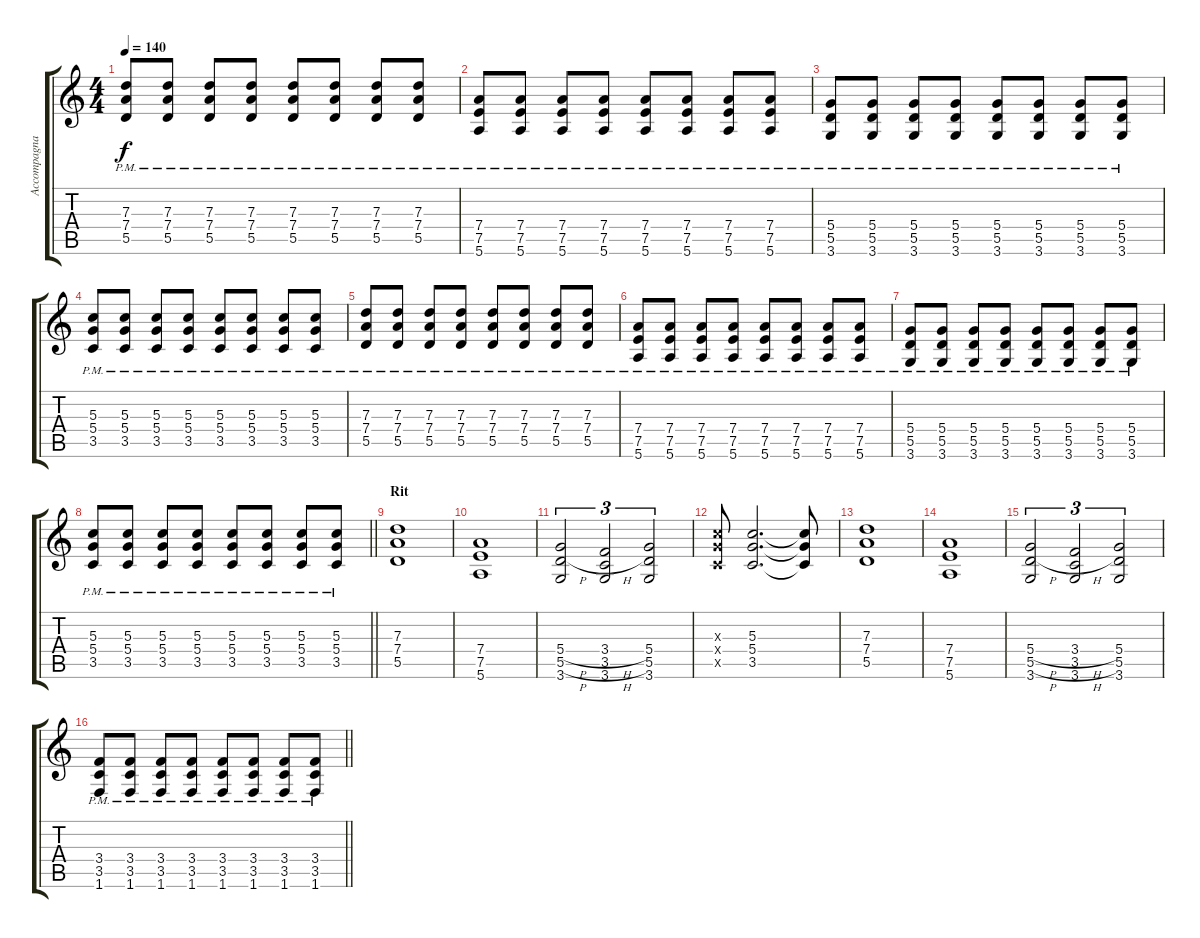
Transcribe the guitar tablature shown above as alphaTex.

\track ("Accompagnamento" "Accompagna") {instrument overdrivenguitar}
\staff {score tabs}
\tuning (E4 B3 G3 D3 A2 E2) {hide}
\ts (4 4)
\tempo 140
\clef g2
\ks c
(7.3{pm} 7.4{pm} 5.5{pm}).8{dy f} (7.3{pm} 7.4{pm} 5.5{pm}).8 (7.3{pm} 7.4{pm} 5.5{pm}).8 (7.3{pm} 7.4{pm} 5.5{pm}).8 (7.3{pm} 7.4{pm} 5.5{pm}).8 (7.3{pm} 7.4{pm} 5.5{pm}).8 (7.3{pm} 7.4{pm} 5.5{pm}).8 (7.3{pm} 7.4{pm} 5.5{pm}).8 |
(7.4{pm} 7.5{pm} 5.6{pm}).8 (7.4{pm} 7.5{pm} 5.6{pm}).8 (7.4{pm} 7.5{pm} 5.6{pm}).8 (7.4{pm} 7.5{pm} 5.6{pm}).8 (7.4{pm} 7.5{pm} 5.6{pm}).8 (7.4{pm} 7.5{pm} 5.6{pm}).8 (7.4{pm} 7.5{pm} 5.6{pm}).8 (7.4{pm} 7.5{pm} 5.6{pm}).8 |
(5.4{pm} 5.5 3.6).8 (5.4{pm} 5.5 3.6).8 (5.4{pm} 5.5 3.6).8 (5.4{pm} 5.5 3.6).8 (5.4{pm} 5.5 3.6).8 (5.4{pm} 5.5 3.6).8 (5.4{pm} 5.5 3.6).8 (5.4{pm} 5.5 3.6).8 |
(5.3{pm} 5.4{pm} 3.5{pm}).8 (5.3{pm} 5.4{pm} 3.5{pm}).8 (5.3{pm} 5.4{pm} 3.5{pm}).8 (5.3{pm} 5.4{pm} 3.5{pm}).8 (5.3{pm} 5.4{pm} 3.5{pm}).8 (5.3{pm} 5.4{pm} 3.5{pm}).8 (5.3{pm} 5.4{pm} 3.5{pm}).8 (5.3{pm} 5.4{pm} 3.5{pm}).8 |
(7.3{pm} 7.4{pm} 5.5{pm}).8 (7.3{pm} 7.4{pm} 5.5{pm}).8 (7.3{pm} 7.4{pm} 5.5{pm}).8 (7.3{pm} 7.4{pm} 5.5{pm}).8 (7.3{pm} 7.4{pm} 5.5{pm}).8 (7.3{pm} 7.4{pm} 5.5{pm}).8 (7.3{pm} 7.4{pm} 5.5{pm}).8 (7.3{pm} 7.4{pm} 5.5{pm}).8 |
(7.4{pm} 7.5{pm} 5.6{pm}).8 (7.4{pm} 7.5{pm} 5.6{pm}).8 (7.4{pm} 7.5{pm} 5.6{pm}).8 (7.4{pm} 7.5{pm} 5.6{pm}).8 (7.4{pm} 7.5{pm} 5.6{pm}).8 (7.4{pm} 7.5{pm} 5.6{pm}).8 (7.4{pm} 7.5{pm} 5.6{pm}).8 (7.4{pm} 7.5{pm} 5.6{pm}).8 |
(5.4{pm} 5.5 3.6).8 (5.4{pm} 5.5 3.6).8 (5.4{pm} 5.5 3.6).8 (5.4{pm} 5.5 3.6).8 (5.4{pm} 5.5 3.6).8 (5.4{pm} 5.5 3.6).8 (5.4{pm} 5.5 3.6).8 (5.4{pm} 5.5 3.6).8 |
\barLineRight lightlight
(5.3{pm} 5.4{pm} 3.5{pm}).8 (5.3{pm} 5.4{pm} 3.5{pm}).8 (5.3{pm} 5.4{pm} 3.5{pm}).8 (5.3{pm} 5.4{pm} 3.5{pm}).8 (5.3{pm} 5.4{pm} 3.5{pm}).8 (5.3{pm} 5.4{pm} 3.5{pm}).8 (5.3{pm} 5.4{pm} 3.5{pm}).8 (5.3{pm} 5.4{pm} 3.5{pm}).8 |
\section ("" "Rit")
(7.3 7.4 5.5).1{volume 10 instrument overdrivenguitar} |
(7.4 7.5 5.6).1 |
(5.4{h} 5.5{h} 3.6).2{tu (3 2)} (3.4{h} 3.5{h} 3.6).2{tu (3 2)} (5.4 5.5 3.6).2{tu (3 2)} |
(5.3{x} 5.4{x} 3.5{x}).8 (5.3 5.4 3.5).2{d} (5.3{t} 5.4{t} 3.5{t}).8 |
(7.3 7.4 5.5).1 |
(7.4 7.5 5.6).1 |
(5.4{h} 5.5{h} 3.6).2{tu (3 2)} (3.4{h} 3.5{h} 3.6).2{tu (3 2)} (5.4 5.5 3.6).2{tu (3 2)} |
\barLineRight lightlight
(3.4{pm} 3.5{pm} 1.6{pm}).8 (3.4{pm} 3.5{pm} 1.6).8 (3.4{pm} 3.5{pm} 1.6{pm}).8 (3.4{pm} 3.5{pm} 1.6{pm}).8 (3.4{pm} 3.5{pm} 1.6{pm}).8 (3.4{pm} 3.5{pm} 1.6{pm}).8 (3.4 3.5{pm} 1.6{pm}).8 (3.4 3.5 1.6{pm}).8
